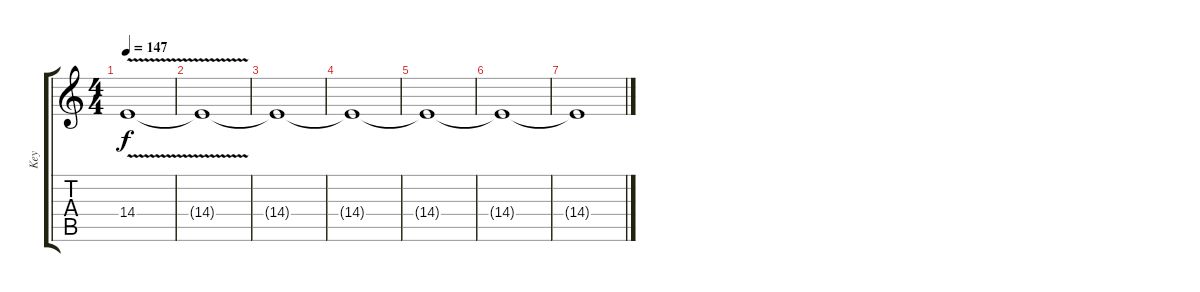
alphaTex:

\track ("Key" "Key") {instrument fx6goblins}
\staff {score tabs}
\tuning (E4 B3 G3 D3 A2 E2) {hide}
\ts (4 4)
\tempo 147
\clef g2
\ks c
14.4{v}.1{dy f} |
14.4{t}.1 |
14.4{t}.1 |
14.4{t}.1 |
14.4{t}.1 |
14.4{t}.1 |
14.4{t}.1
